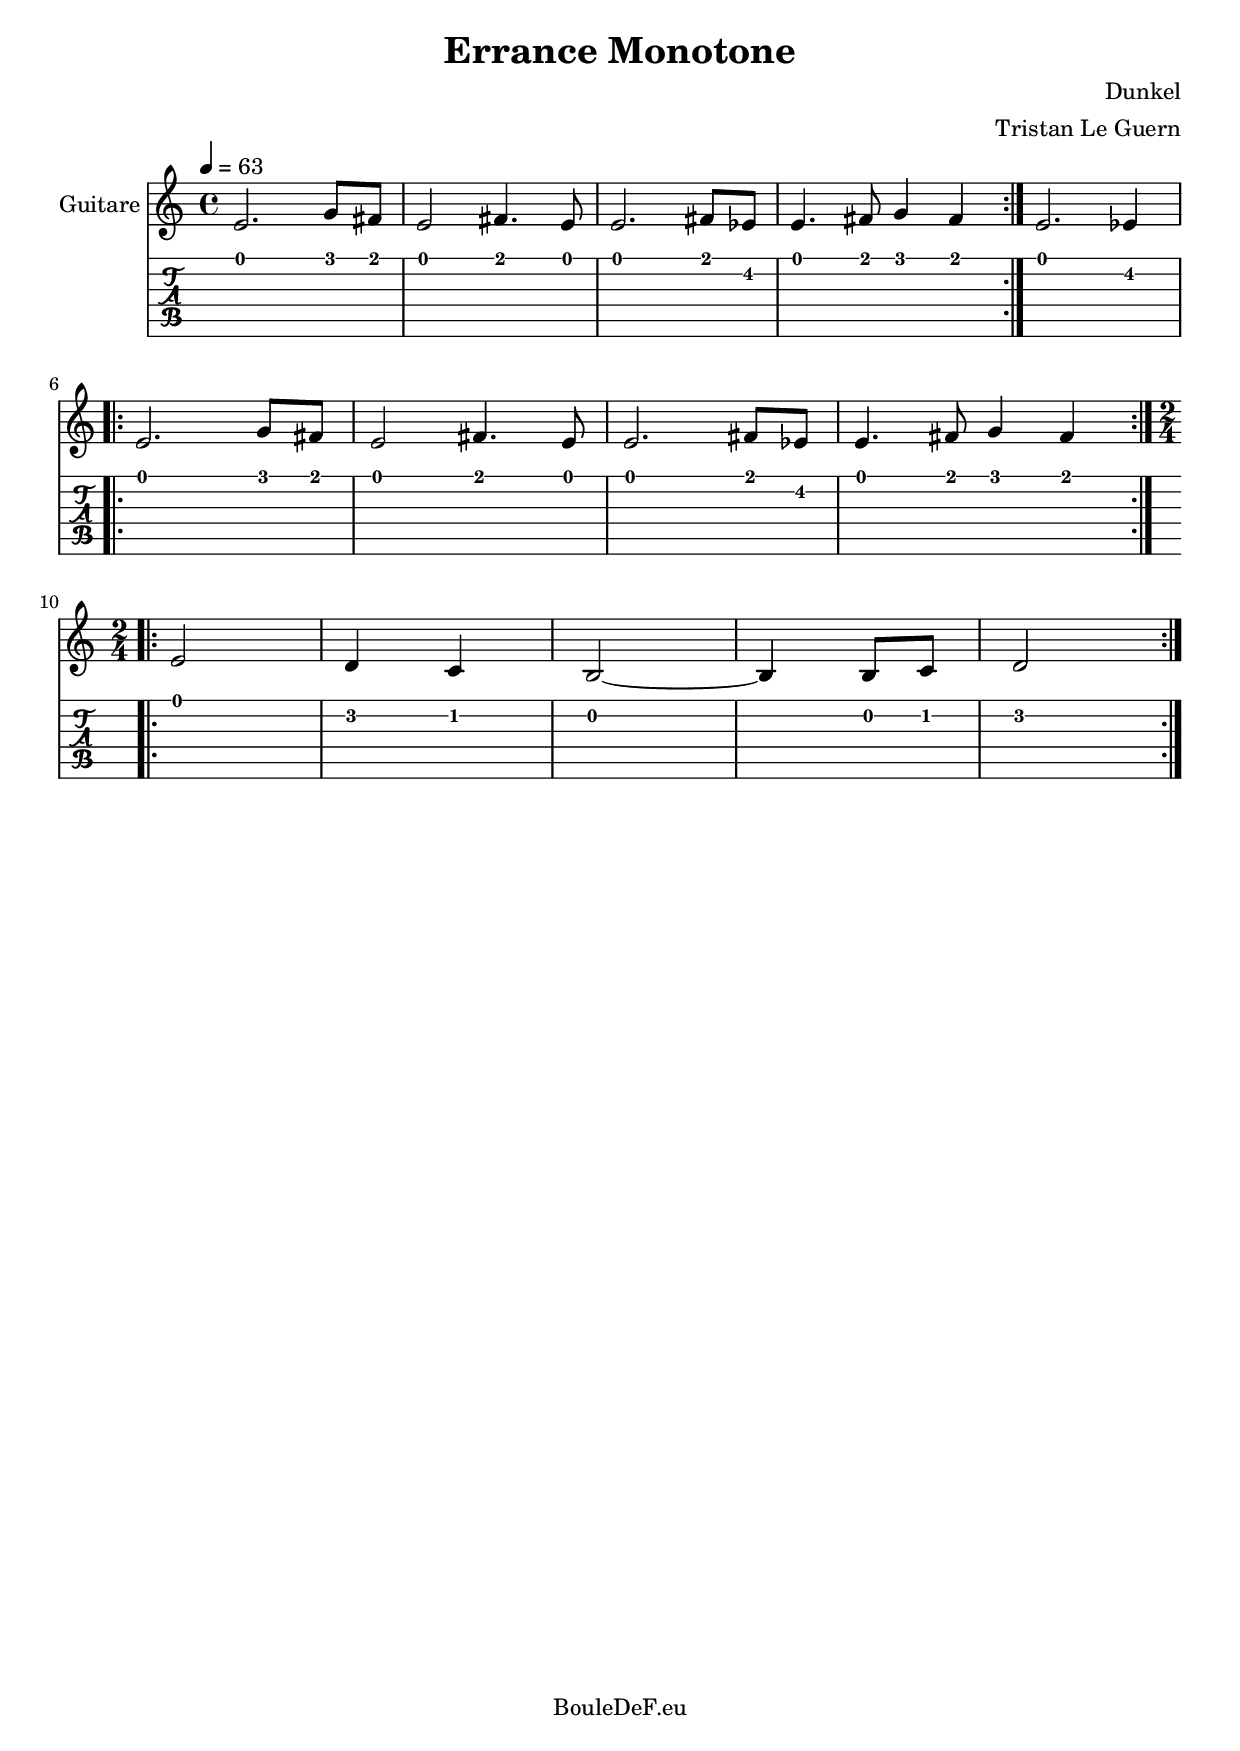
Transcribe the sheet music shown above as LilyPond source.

\version "2.16.0"
\include "italiano.ly"

\header {
	title = "Errance Monotone"
	composer = "Dunkel"
	arranger = "Tristan Le Guern"
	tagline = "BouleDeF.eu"
}

global = {
	\time 4/4
	\tempo 4 = 63
}

theme_a = \relative sib {
	| mi2. sol8 fad8
	| mi2 fad4. mi8
	| mi2. fad8 mib
	| mi4. fad8 sol4 fad4
}

theme_b = \relative sib {
	\time 2/4
	| mi2
	| re4 do
	| si2~
	| si4 si8 do
	| re2
}

errancemonotone = \relative sib {
	% Intro : 0:00 - 0:34
	\repeat volta 2 {
		\theme_a
	}
	| mi2. mib4
	\break

	% Theme A : 0:34 - 2:41
	\repeat volta 10 {
		\theme_a
	}
	\break

	% Theme B : 2:41 - 5:56
	\repeat volta 20 {
		\theme_b
	}
}

Guitare = \new Voice {
	\set Staff.instrumentName = #"Guitare"
	\global
	\errancemonotone
}

TabGuitare = \new TabVoice {
	\global
	\errancemonotone
}

\score {
	<<
	\new Staff { << \Guitare >> }
	\new TabStaff { << \TabGuitare >> }
	>>
	\layout {}
}

\score {
	<<
	\new TabStaff \with { midiInstrument=#"acoustic guitar (steel)" }
		\unfoldRepeats { << \TabGuitare >> }
	>>
	\midi {}
}

